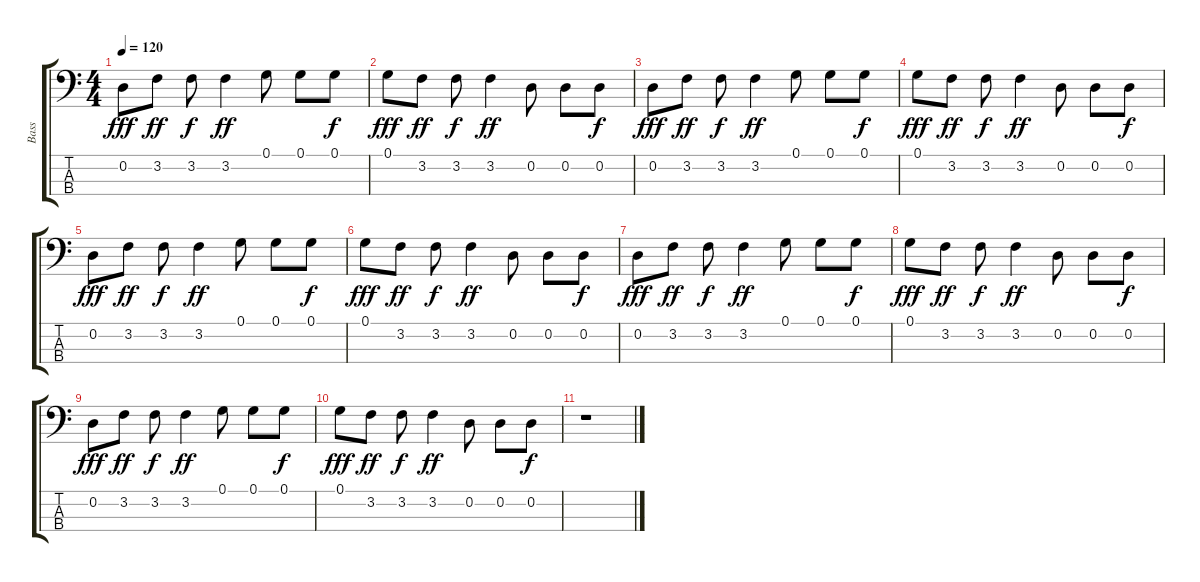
\track ("Bass" "Bass") {instrument electricbasspick}
\staff {score tabs}
\tuning (G2 D2 A1 E1) {hide}
\ts (4 4)
\tempo 120
\clef f4
\ks c
0.2.8{dy fff} 3.2.8{dy ff} 3.2.8{dy f} 3.2.4{dy ff} 0.1.8 0.1.8 0.1.8{dy f} |
0.1.8{dy fff} 3.2.8{dy ff} 3.2.8{dy f} 3.2.4{dy ff} 0.2.8 0.2.8 0.2.8{dy f} |
0.2.8{dy fff} 3.2.8{dy ff} 3.2.8{dy f} 3.2.4{dy ff} 0.1.8 0.1.8 0.1.8{dy f} |
0.1.8{dy fff} 3.2.8{dy ff} 3.2.8{dy f} 3.2.4{dy ff} 0.2.8 0.2.8 0.2.8{dy f} |
0.2.8{dy fff} 3.2.8{dy ff} 3.2.8{dy f} 3.2.4{dy ff} 0.1.8 0.1.8 0.1.8{dy f} |
0.1.8{dy fff} 3.2.8{dy ff} 3.2.8{dy f} 3.2.4{dy ff} 0.2.8 0.2.8 0.2.8{dy f} |
0.2.8{dy fff volume 16} 3.2.8{dy ff} 3.2.8{dy f volume 15} 3.2.4{dy ff} 0.1.8{volume 14} 0.1.8{volume 13} 0.1.8{dy f} |
0.1.8{dy fff volume 12} 3.2.8{dy ff} 3.2.8{dy f volume 11} 3.2.4{dy ff} 0.2.8{volume 10} 0.2.8{volume 9} 0.2.8{dy f} |
0.2.8{dy fff volume 8} 3.2.8{dy ff} 3.2.8{dy f volume 7} 3.2.4{dy ff} 0.1.8{volume 6} 0.1.8{volume 5} 0.1.8{dy f} |
0.1.8{dy fff volume 4} 3.2.8{dy ff} 3.2.8{dy f volume 3} 3.2.4{dy ff} 0.2.8{volume 2} 0.2.8{volume 1} 0.2.8{dy f} |
r.1
